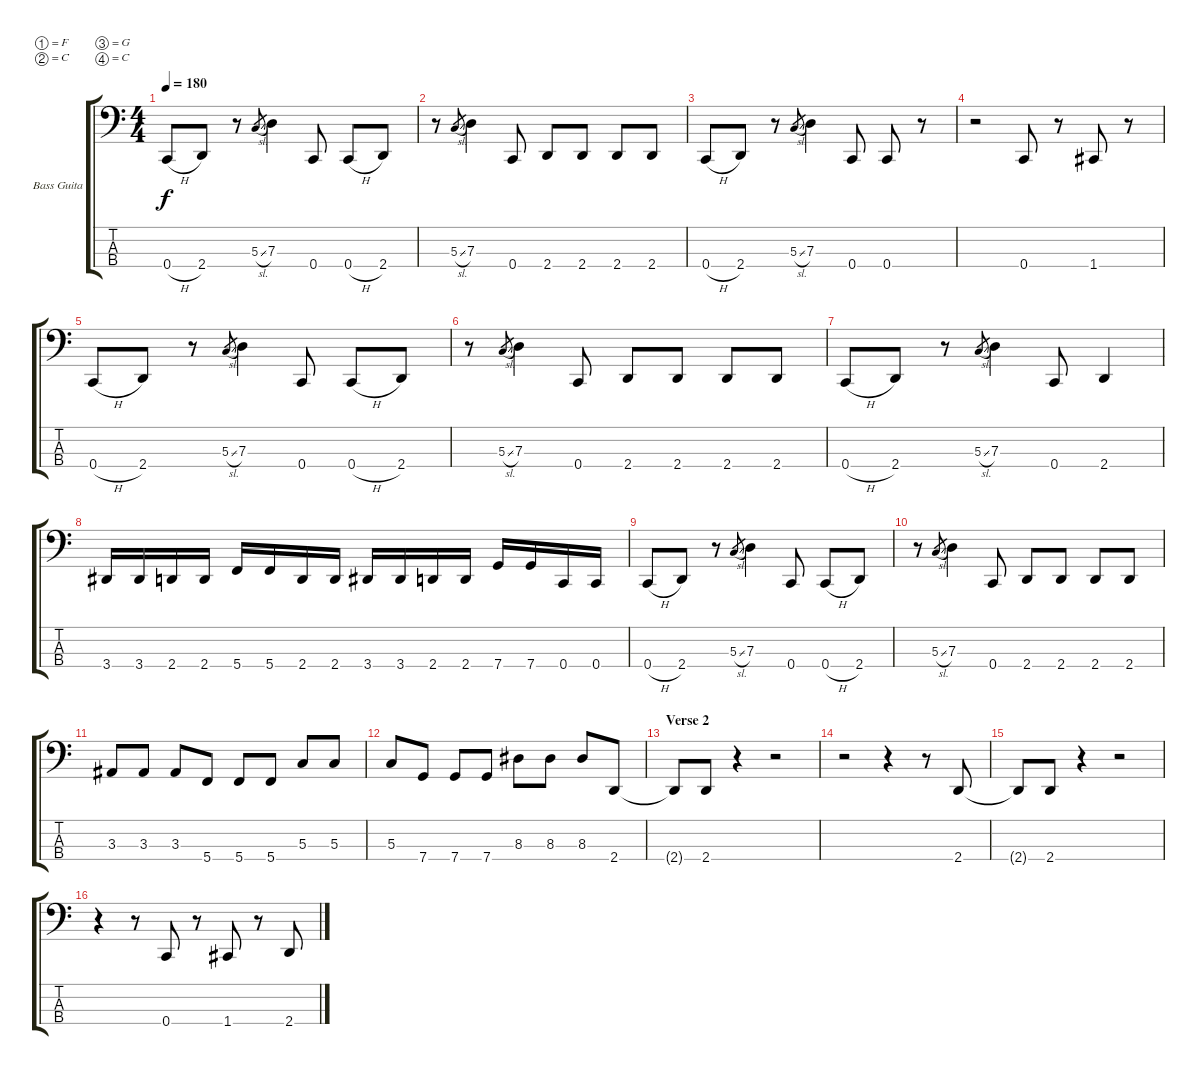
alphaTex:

\defaultSystemsLayout 4
\bracketExtendMode groupsimilarinstruments
\firstSystemTrackNameOrientation horizontal
\otherSystemsTrackNameOrientation horizontal
\track ("Bass Guitar" "Bass Guita") {instrument electricbassfinger}
\staff {score tabs}
\tuning (F2 C2 G1 C1)
\ts (4 4)
\tempo 180
\clef f4
\scale
0.333333
\ks c
0.4{h}.8{dy f} 2.4.8 r.8 5.3{sl}.8{gr} 7.3.4 0.4.8 0.4{h}.8 2.4.8 |
\scale
0.333333 r.8 5.3{sl}.8{gr} 7.3.4 0.4.8 2.4.8 2.4.8 2.4.8 2.4.8 |
\scale
0.333333 0.4{h}.8 2.4.8 r.8 5.3{sl}.8{gr} 7.3.4 0.4.8 0.4.8 r.8 |
\scale
0.333333 r.2 0.4.8 r.8 1.4.8 r.8 |
\scale
0.333333 0.4{h}.8 2.4.8 r.8 5.3{sl}.8{gr} 7.3.4 0.4.8 0.4{h}.8 2.4.8 |
\scale
0.333333 r.8 5.3{sl}.8{gr} 7.3.4 0.4.8 2.4.8 2.4.8 2.4.8 2.4.8 |
\scale
0.333333 0.4{h}.8 2.4.8 r.8 5.3{sl}.8{gr} 7.3.4 0.4.8 2.4.4 |
\scale
0.333333 3.4.16 3.4.16 2.4.16 2.4.16 5.4.16 5.4.16 2.4.16 2.4.16 3.4.16 3.4.16 2.4.16 2.4.16 7.4.16 7.4.16 0.4.16 0.4.16 |
\scale
0.333333 0.4{h}.8 2.4.8 r.8 5.3{sl}.8{gr} 7.3.4 0.4.8 0.4{h}.8 2.4.8 |
\scale
0.333333 r.8 5.3{sl}.8{gr} 7.3.4 0.4.8 2.4.8 2.4.8 2.4.8 2.4.8 |
\scale
0.333333 3.3.8 3.3.8 3.3.8 5.4.8 5.4.8 5.4.8 5.3.8 5.3.8 |
\scale
0.333333 5.3.8 7.4.8 7.4.8 7.4.8 8.3.8 8.3.8 8.3.8 2.4.8 |
\section ("" "Verse 2")
\scale
0.333333 2.4{t}.8 2.4.8 r.4 r.2 |
\scale
0.333333 r.2 r.4 r.8 2.4.8 |
\scale
0.333333 2.4{t}.8 2.4.8 r.4 r.2 |
\scale
0.333333 r.4 r.8 0.4.8 r.8 1.4.8 r.8 2.4.8
